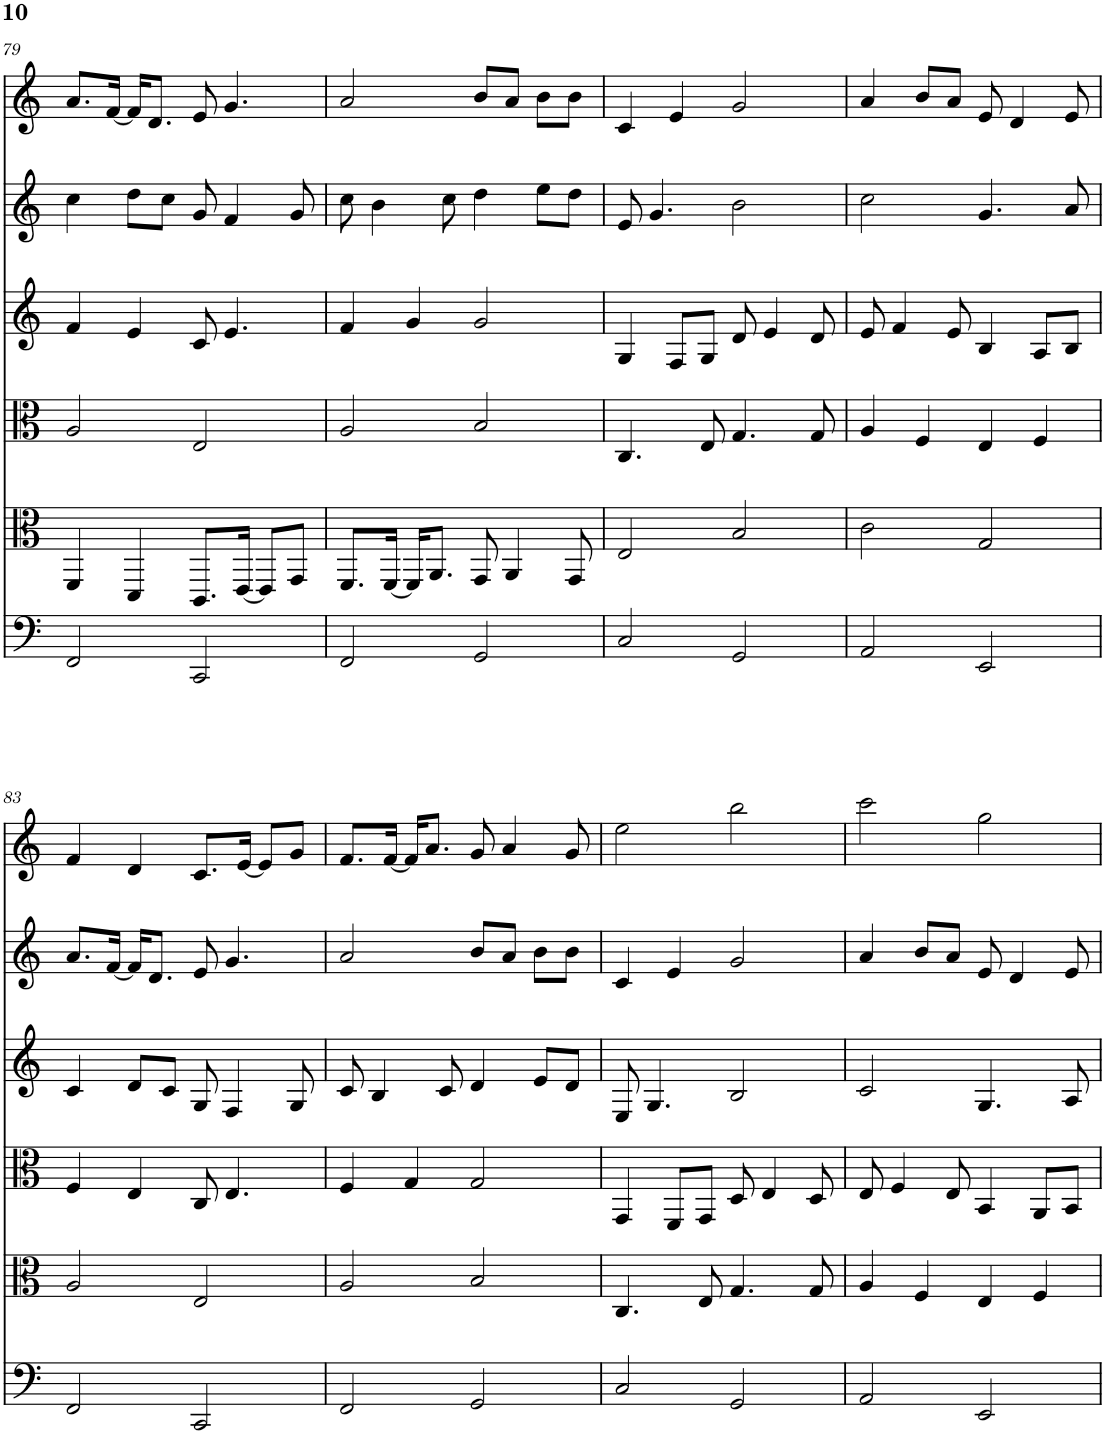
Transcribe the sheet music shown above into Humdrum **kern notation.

**kern	**kern	**kern	**kern	**kern	**kern
*part6	*part5	*part4	*part3	*part2	*part1
*staff6	*staff5	*staff4	*staff3	*staff2	*staff1
*I"cello	*I"viola [2]	*I"viola	*I"violin [3]	*I"violin [2]	*I"violin
*	*I'Vla	*I'Vla	*I'Vln	*I'Vln	*I'Vln
!!LO:PB:g=z
*clefF4	*clefC3	*clefC3	*clefG2	*clefG2	*clefG2
*k[]	*k[]	*k[]	*k[]	*k[]	*k[]
*M4/4	*M4/4	*M4/4	*M4/4	*M4/4	*M4/4
=79	=79	=79	=79	=79	=79
2FF/	4FF/	2A/	4f/	4cc\	8.a/L
.	.	.	.	.	[16f/Jk
.	4DD/	.	4e/	8dd\L	16f/KL]
.	.	.	.	.	8.d/J
.	.	.	.	8cc\J	.
2CC/	8.CC/L	2E/	8c/	8g/	8e/
.	.	.	4.e/	4f/	4.g/
.	[16EE/Jk	.	.	.	.
.	8EE/L]	.	.	.	.
.	8GG/J	.	.	8g/	.
=80	=80	=80	=80	=80	=80
2FF/	8.FF/L	2A/	4f/	8cc\	2a/
.	.	.	.	4b\	.
.	[16FF/Jk	.	.	.	.
.	16FF/KL]	.	4g/	.	.
.	8.AA/J	.	.	.	.
.	.	.	.	8cc\	.
2GG/	8GG/	2B/	2g/	4dd\	8b/L
.	4AA/	.	.	.	8a/J
.	.	.	.	8ee\L	8b\L
.	8GG/	.	.	8dd\J	8b\J
=81	=81	=81	=81	=81	=81
2C/	2E/	4.C/	4G/	8e/	4c/
.	.	.	.	4.g/	.
.	.	.	8F/L	.	4e/
.	.	8E/	8G/J	.	.
2GG/	2B/	4.G/	8d/	2b\	2g/
.	.	.	4e/	.	.
.	.	8G/	8d/	.	.
=82	=82	=82	=82	=82	=82
2AA/	2c\	4A/	8e/	2cc\	4a/
.	.	.	4f/	.	.
.	.	4F/	.	.	8b/L
.	.	.	8e/	.	8a/J
2EE/	2G/	4E/	4B/	4.g/	8e/
.	.	.	.	.	4d/
.	.	4F/	8A/L	.	.
.	.	.	8B/J	8a/	8e/
!!LO:LB:g=z
=83	=83	=83	=83	=83	=83
2FF/	2A/	4F/	4c/	8.a/L	4f/
.	.	.	.	[16f/Jk	.
.	.	4E/	8d/L	16f/KL]	4d/
.	.	.	.	8.d/J	.
.	.	.	8c/J	.	.
2CC/	2E/	8C/	8G/	8e/	8.c/L
.	.	4.E/	4F/	4.g/	.
.	.	.	.	.	[16e/Jk
.	.	.	.	.	8e/L]
.	.	.	8G/	.	8g/J
=84	=84	=84	=84	=84	=84
2FF/	2A/	4F/	8c/	2a/	8.f/L
.	.	.	4B/	.	.
.	.	.	.	.	[16f/Jk
.	.	4G/	.	.	16f/KL]
.	.	.	.	.	8.a/J
.	.	.	8c/	.	.
2GG/	2B/	2G/	4d/	8b/L	8g/
.	.	.	.	8a/J	4a/
.	.	.	8e/L	8b\L	.
.	.	.	8d/J	8b\J	8g/
=85	=85	=85	=85	=85	=85
2C/	4.C/	4GG/	8E/	4c/	2ee\
.	.	.	4.G/	.	.
.	.	8FF/L	.	4e/	.
.	8E/	8GG/J	.	.	.
2GG/	4.G/	8D/	2B/	2g/	2bb\
.	.	4E/	.	.	.
.	8G/	8D/	.	.	.
=86	=86	=86	=86	=86	=86
2AA/	4A/	8E/	2c/	4a/	2ccc\
.	.	4F/	.	.	.
.	4F/	.	.	8b/L	.
.	.	8E/	.	8a/J	.
2EE/	4E/	4BB/	4.G/	8e/	2gg\
.	.	.	.	4d/	.
.	4F/	8AA/L	.	.	.
.	.	8BB/J	8A/	8e/	.
=	=	=	=	=	=
*-	*-	*-	*-	*-	*-
